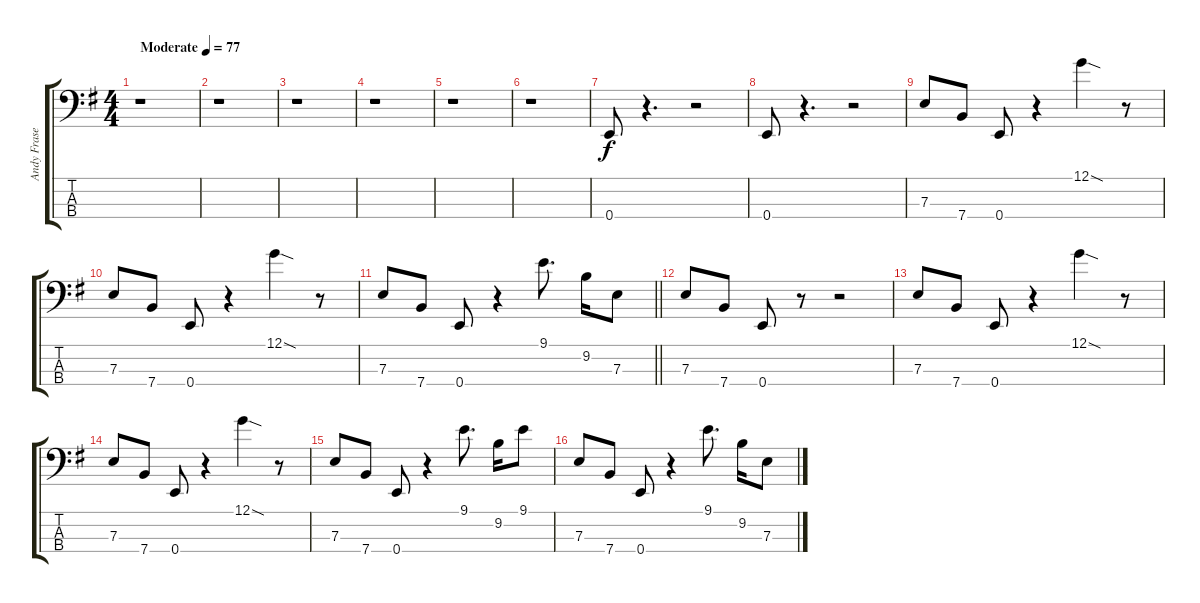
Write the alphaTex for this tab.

\track ("Andy Fraser" "Andy Frase") {instrument electricbassfinger}
\staff {score tabs}
\tuning (G2 D2 A1 E1) {hide}
\ts (4 4)
\tempo (77 "Moderate")
\clef f4
\ks g
r.1{dy f instrument electricbassfinger} |
r.1 |
r.1 |
r.1 |
r.1 |
r.1 |
0.4.8 r.4{d} r.2 |
0.4.8 r.4{d} r.2 |
7.3.8 7.4.8 0.4.8 r.4 12.1{sod}.4 r.8 |
7.3.8 7.4.8 0.4.8 r.4 12.1{sod}.4 r.8 |
\barLineRight lightlight
7.3.8 7.4.8 0.4.8 r.4 9.1.8{d} 9.2.16 7.3.8 |
7.3.8 7.4.8 0.4.8 r.8 r.2 |
7.3.8 7.4.8 0.4.8 r.4 12.1{sod}.4 r.8 |
7.3.8 7.4.8 0.4.8 r.4 12.1{sod}.4 r.8 |
7.3.8 7.4.8 0.4.8 r.4 9.1.8{d} 9.2.16 9.1.8 |
7.3.8 7.4.8 0.4.8 r.4 9.1.8{d} 9.2.16 7.3.8
